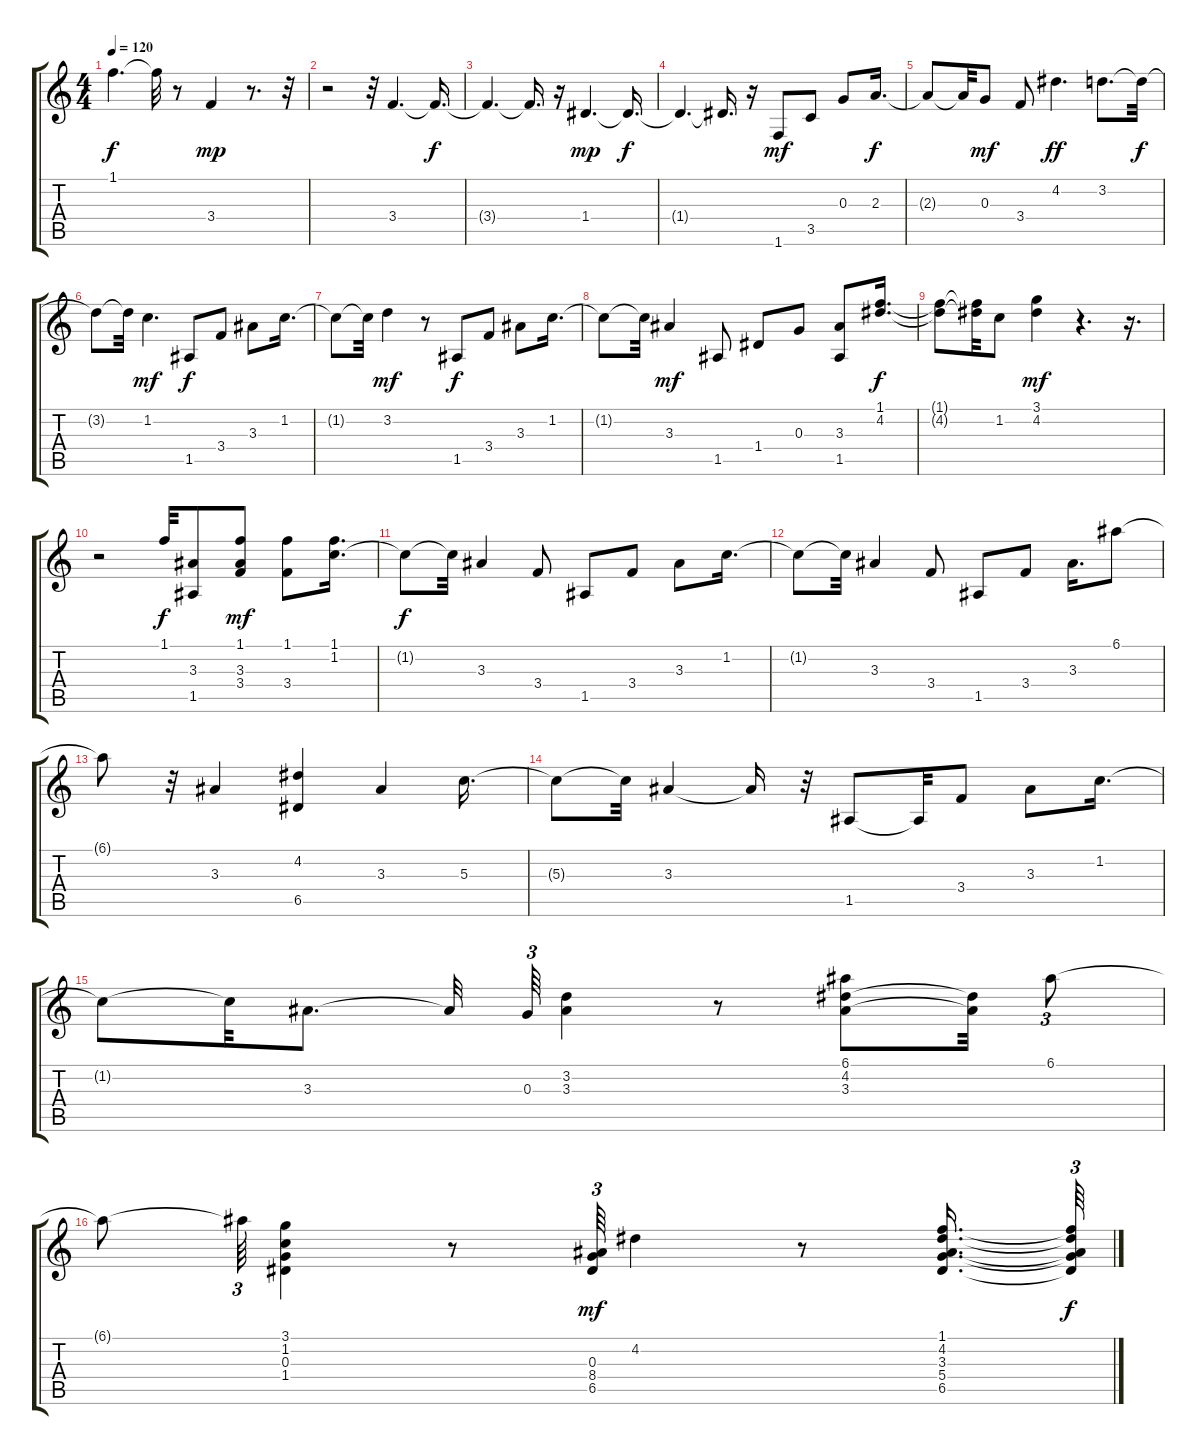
\track "" {instrument acousticguitarnylon}
\staff {score tabs}
\tuning (E4 B3 G3 D3 A2 E2) {hide}
\ts (4 4)
\tempo 120
\clef g2
\ks c
1.1{t}.4{d dy f} 1.1{t}.32 r.8 3.4.4{dy mp} r.8{d} r.32 |
r.2 r.32 3.4.4{d} 3.4{t}.16{d dy f} |
3.4{t}.4{d} 3.4{t}.16{d} r.16 1.4.4{d dy mp} 1.4{t}.16{d dy f} |
1.4{t}.4{d} 1.4{t}.16{d} r.16 1.6.8{dy mf} 3.5.8 0.3.8 2.3.16{d dy f} |
2.3{t}.8 2.3{t}.32 0.3.8{dy mf} 3.4.8 4.2.4{d dy ff} 3.2.8{d} 3.2{t}.32{dy f} |
3.2{t}.8 3.2{t}.32 1.2.4{d dy mf balance 8} 1.5.8{dy f balance 1} 3.4.8 3.3.8 1.2.16{d} |
1.2{t}.8 1.2{t}.32 3.2.4{dy mf} r.8 1.5.8{dy f} 3.4.8 3.3.8 1.2.16{d} |
1.2{t}.8 1.2{t}.32 3.3.4{dy mf} 1.5.8 1.4.8 0.3.8 (3.3 1.5).8 (1.1 4.2).16{d dy f} |
(1.1{t} 4.2{t}).8 (1.1{t} 4.2{t}).32 1.2.8 (3.1 4.2).4{dy mf} r.4{d} r.16{d} |
r.2 1.1.32{dy f} (3.3 1.5).8 (1.1 3.3 3.4).8{dy mf} (1.1 3.4).8 (1.1 1.2).16{d} |
1.2{t}.8{dy f} 1.2{t}.32 3.3.4 3.4.8 1.5.8 3.4.8 3.3.8 1.2.16{d} |
1.2{t}.8 1.2{t}.32 3.3.4 3.4.8 1.5.8 3.4.8 3.3.16{d} 6.1.8 |
6.1{t}.8 r.32 3.3.4 (4.2 6.5).4 3.3.4 5.3.16{d} |
5.3{t}.8 5.3{t}.32 3.3.4 3.3{t}.16 r.32 1.5.8 1.5{t}.32 3.4.8 3.3.8 1.2.16{d} |
1.2{t}.8 1.2{t}.32 3.3.8{d} 3.3{t}.32 0.3.64{tu (3 2)} (3.2 3.3).4 r.8 (6.1 4.2 3.3).8 (4.2{t} 3.3{t}).32 6.1.8{tu (3 2)} |
6.1{t}.8 6.1{t}.64{tu (3 2)} (3.1 1.2 0.3 1.4).4 r.8 (0.3 8.4 6.5).64{tu (3 2) dy mf} 4.2.4 r.8 (1.1 4.2 3.3 5.4 6.5).16{d} (1.1{t} 4.2{t} 3.3{t} 5.4{t} 6.5{t}).64{tu (3 2) dy f}
